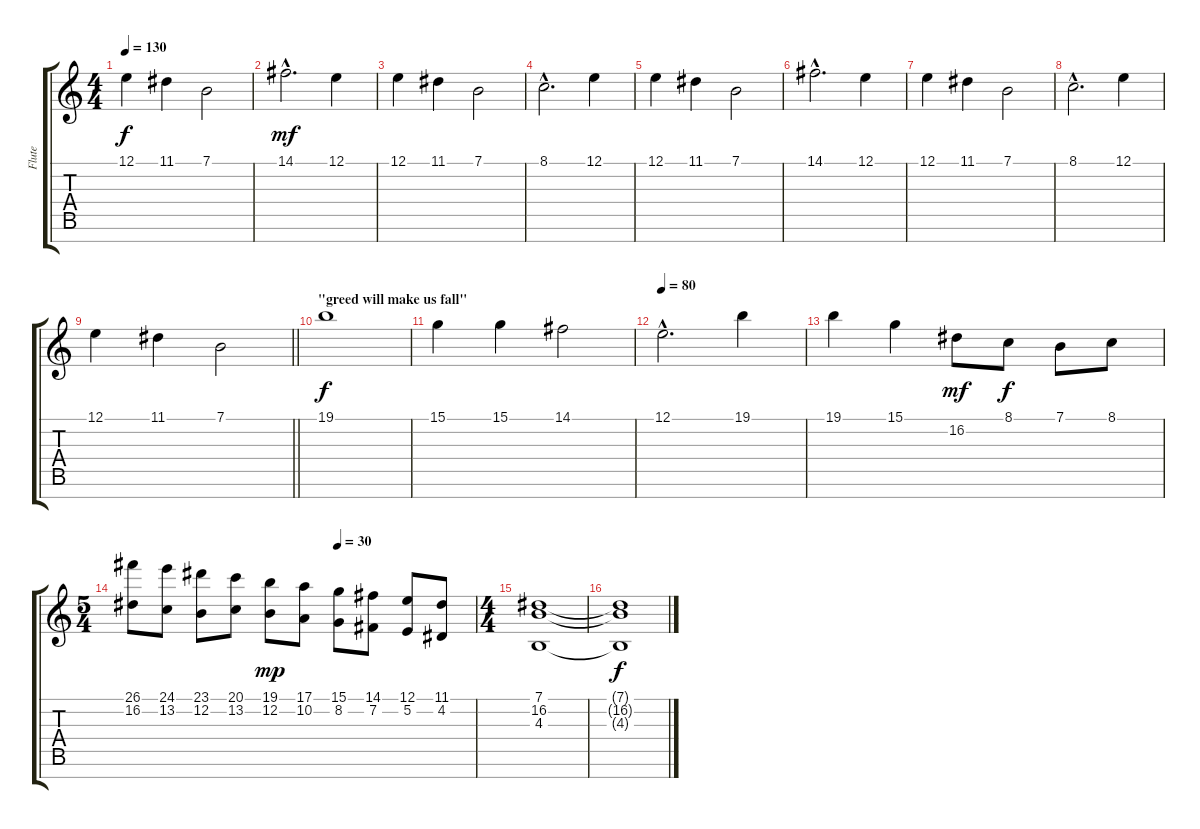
\track ("Flute" "Flute") {instrument flute}
\staff {score tabs}
\tuning (E4 B3 G3 D3 A2 E2 B1) {hide}
\ts (4 4)
\tempo 130
\clef g2
\ks c
12.1.4{dy f} 11.1.4 7.1.2 |
14.1{hac}.2{d dy mf} 12.1.4 |
12.1.4 11.1.4 7.1.2 |
8.1{hac}.2{d} 12.1.4 |
12.1.4 11.1.4 7.1.2 |
14.1{hac}.2{d} 12.1.4 |
12.1.4 11.1.4 7.1.2 |
8.1{hac}.2{d} 12.1.4 |
\barLineRight lightlight
12.1.4 11.1.4 7.1.2 |
\section ("" "\"greed will make us fall\"")
19.1.1{dy f volume 12} |
15.1.4 15.1.4 14.1.2 |
\tempo 90
\tempo 80
12.1{hac}.2{d} 19.1.4 |
19.1.4 15.1.4 16.2.8{dy mf} 8.1.8{dy f} 7.1.8 8.1.8 |
\ts (5 4)
\tempo (30 0.6)
(26.1 16.2).8 (24.1 13.2).8 (23.1 12.2).8 (20.1 13.2).8 (19.1 12.2).8{dy mp} (17.1 10.2).8 (15.1 8.2).8 (14.1 7.2).8 (12.1 5.2).8 (11.1 4.2).8 |
\ts (4 4)
(7.1 16.2 4.3).1{volume 0} |
(7.1{t} 16.2{t} 4.3{t}).1{dy f}
